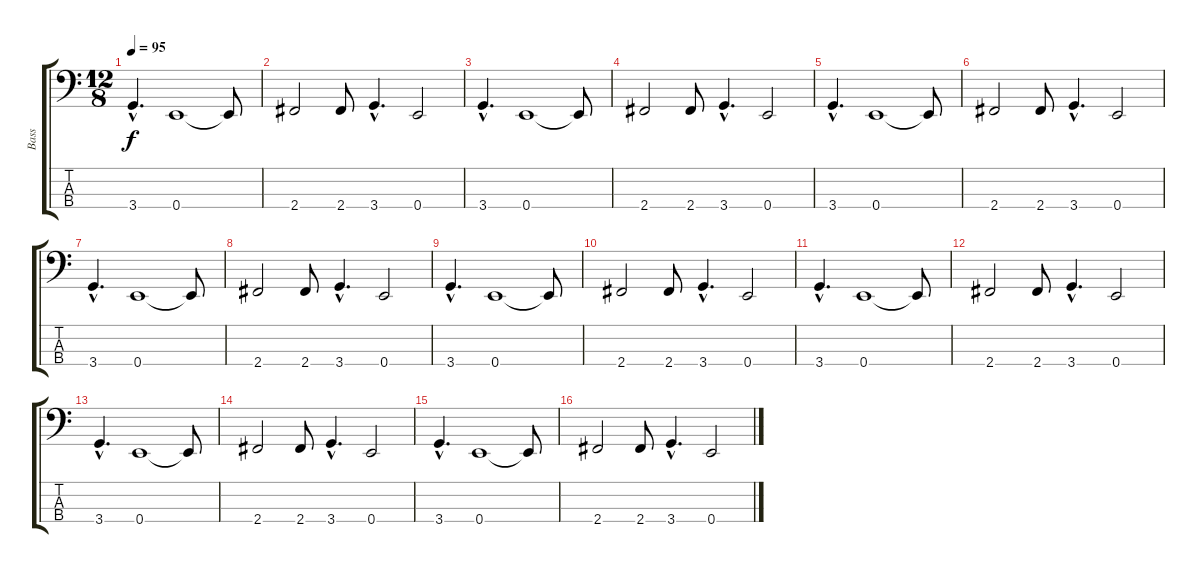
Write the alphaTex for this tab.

\track ("Bass" "Bass") {instrument electricbasspick}
\staff {score tabs}
\tuning (G2 D2 A1 E1) {hide}
\ts (12 8)
\tempo 95
\clef f4
\ks c
3.4{hac}.4{d dy f} 0.4.1 0.4{t}.8 |
2.4.2 2.4.8 3.4{hac}.4{d} 0.4.2 |
3.4{hac}.4{d} 0.4.1 0.4{t}.8 |
2.4.2 2.4.8 3.4{hac}.4{d} 0.4.2 |
3.4{hac}.4{d} 0.4.1 0.4{t}.8 |
2.4.2 2.4.8 3.4{hac}.4{d} 0.4.2 |
3.4{hac}.4{d} 0.4.1 0.4{t}.8 |
2.4.2 2.4.8 3.4{hac}.4{d} 0.4.2 |
3.4{hac}.4{d} 0.4.1 0.4{t}.8 |
2.4.2 2.4.8 3.4{hac}.4{d} 0.4.2 |
3.4{hac}.4{d} 0.4.1 0.4{t}.8 |
2.4.2 2.4.8 3.4{hac}.4{d} 0.4.2 |
3.4{hac}.4{d} 0.4.1 0.4{t}.8 |
2.4.2 2.4.8 3.4{hac}.4{d} 0.4.2 |
3.4{hac}.4{d} 0.4.1 0.4{t}.8 |
2.4.2 2.4.8 3.4{hac}.4{d} 0.4.2
